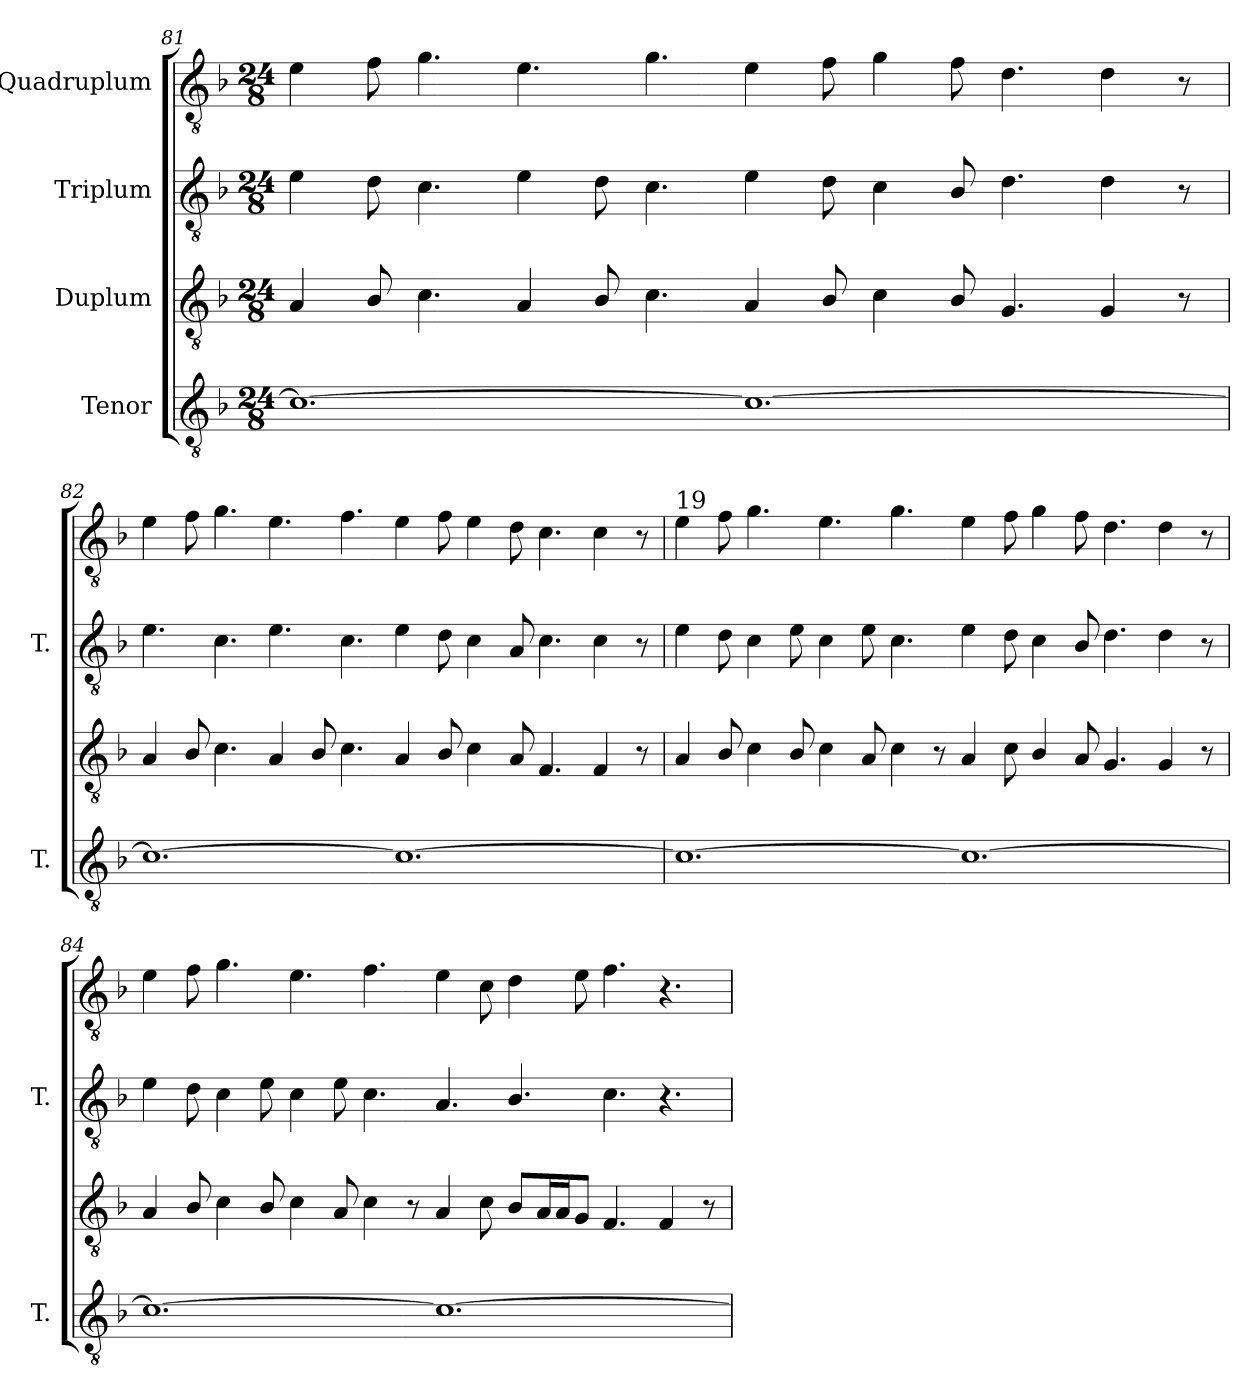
**kern	**kern	**kern	**kern
*part4	*part3	*part2	*part1
*staff4	*staff3	*staff2	*staff1
*I"Tenor	*I"Duplum	*I"Triplum	*I"Quadruplum
*I'T.	*	*I'T.	*
!!LO:LB:g=z
*clefGv2	*clefGv2	*clefGv2	*clefGv2
*ITrd7c12	*ITrd7c12	*ITrd7c12	*ITrd7c12
*k[b-]	*k[b-]	*k[b-]	*k[b-]
*F:	*F:	*F:	*F:
*M24/8	*M24/8	*M24/8	*M24/8
=81	=81	=81	=81
1.Ci_	4AAi/	4Ei\	4Ei\
.	8BB-i/	8Di\	8Fi\
.	4.Ci\	4.Ci\	4.Gi\
.	4AAi/	4Ei\	4.Ei\
.	8BB-i/	8Di\	.
.	4.Ci\	4.Ci\	4.Gi\
1.Ci_	4AAi/	4Ei\	4Ei\
.	8BB-i/	8Di\	8Fi\
.	4Ci\	4Ci\	4Gi\
.	8BB-i/	8BB-i/	8Fi\
.	4.GGi/	4.Di\	4.Di\
.	4GGi/	4Di\	4Di\
.	8r	8r	8r
=82	=82	=82	=82
1.Ci_	4AAi/	4.Ei\	4Ei\
.	8BB-i/	.	8Fi\
.	4.Ci\	4.Ci\	4.Gi\
.	4AAi/	4.Ei\	4.Ei\
.	8BB-i/	.	.
.	4.Ci\	4.Ci\	4.Fi\
1.Ci_	4AAi/	4Ei\	4Ei\
.	8BB-i/	8Di\	8Fi\
.	4Ci\	4Ci\	4Ei\
.	8AAi/	8AAi/	8Di\
.	4.FFi/	4.Ci\	4.Ci\
.	4FFi/	4Ci\	4Ci\
.	8r	8r	8r
!!LO:PB:g=z
=83	=83	=83	=83
!	!	!	!LO:TX:a:t=19
1.Ci_	4AAi/	4Ei\	4Ei\
.	8BB-i/	8Di\	8Fi\
.	4Ci\	4Ci\	4.Gi\
.	8BB-i/	8Ei\	.
.	4Ci\	4Ci\	4.Ei\
.	8AAi/	8Ei\	.
.	4Ci\	4.Ci\	4.Gi\
.	8r	.	.
1.Ci_	4AAi/	4Ei\	4Ei\
.	8Ci\	8Di\	8Fi\
.	4BB-i/	4Ci\	4Gi\
.	8AAi/	8BB-i/	8Fi\
.	4.GGi/	4.Di\	4.Di\
.	4GGi/	4Di\	4Di\
.	8r	8r	8r
=84	=84	=84	=84
1.Ci_	4AAi/	4Ei\	4Ei\
.	8BB-i/	8Di\	8Fi\
.	4Ci\	4Ci\	4.Gi\
.	8BB-i/	8Ei\	.
.	4Ci\	4Ci\	4.Ei\
.	8AAi/	8Ei\	.
.	4Ci\	4.Ci\	4.Fi\
.	8r	.	.
1.Ci_	4AAi/	4.AAi/	4Ei\
.	8Ci\	.	8Ci\
.	8BB-i/L	4.BB-i/	4Di\
*	*tremolo	*	*
.	16AAi/	.	.
.	16AAi/	.	.
*	*Xtremolo	*	*
.	8GGi/J	.	8Ei\
.	4.FFi/	4.Ci\	4.Fi\
.	4FFi/	4.r	4.r
.	8r	.	.
=	=	=	=
*-	*-	*-	*-
